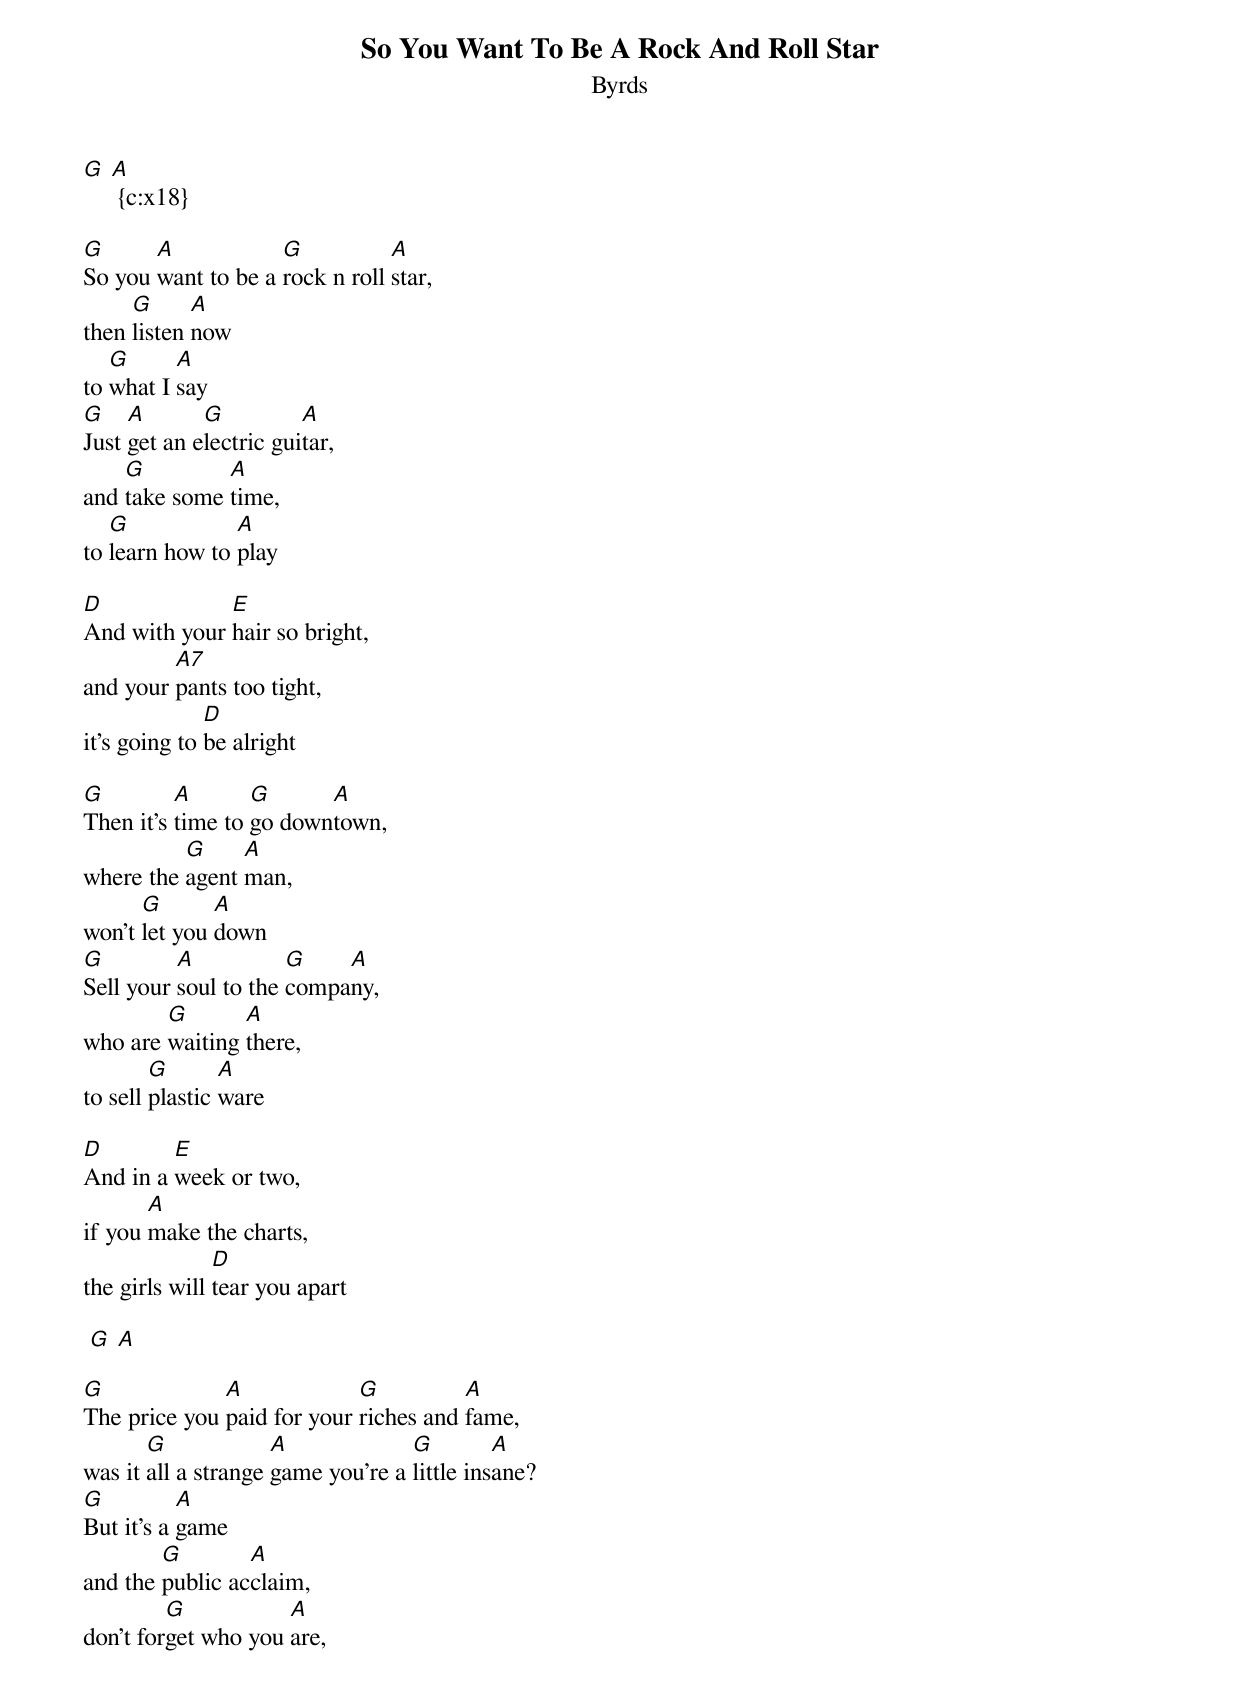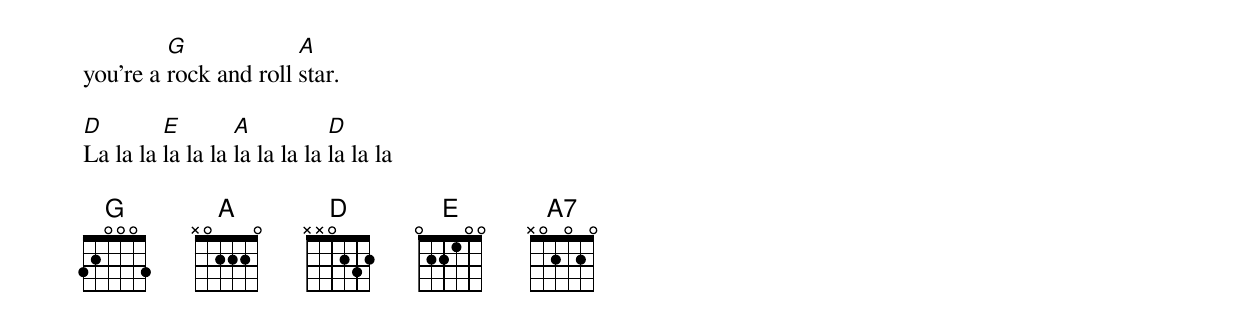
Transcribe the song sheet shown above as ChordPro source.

{title: So You Want To Be A Rock And Roll Star}
{subtitle: Byrds}

[G] [A] {c:x18}

[G]So you [A]want to be a [G]rock n roll [A]star,
then [G]listen [A]now
to [G]what I [A]say
[G]Just [A]get an e[G]lectric gui[A]tar,
and [G]take some [A]time,
to [G]learn how to [A]play

[D]And with your [E]hair so bright,
and your [A7]pants too tight,
it's going to [D]be alright

[G]Then it's [A]time to [G]go down[A]town,
where the [G]agent [A]man,
won't [G]let you [A]down
[G]Sell your [A]soul to the [G]compa[A]ny,
who are [G]waiting [A]there,
to sell [G]plastic [A]ware

[D]And in a [E]week or two,
if you [A]make the charts,
the girls will [D]tear you apart

 [G] [A]

[G]The price you [A]paid for your [G]riches and [A]fame,
was it [G]all a strange [A]game you're a [G]little ins[A]ane?
[G]But it's a [A]game
and the [G]public ac[A]claim,
don't for[G]get who you [A]are,
you're a [G]rock and roll [A]star.

[D]La la la [E]la la la [A]la la la la [D]la la la

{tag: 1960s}
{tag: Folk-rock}
